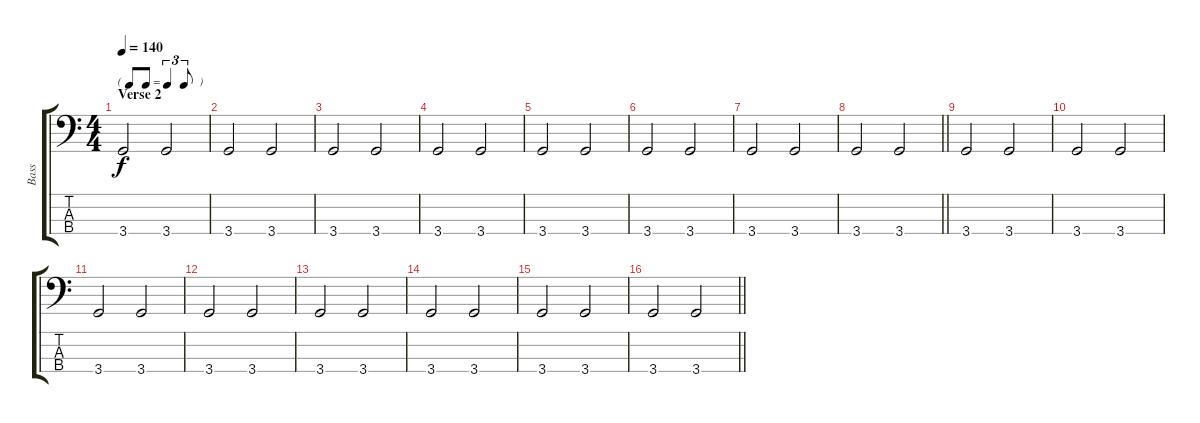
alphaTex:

\track ("Bass" "Bass") {instrument electricbassfinger}
\staff {score tabs}
\tuning (G2 D2 A1 E1) {hide}
\ts (4 4)
\tf triplet8th
\section ("" "Verse 2")
\tempo 140
\clef f4
\ks c
3.4.2{dy f} 3.4.2 |
3.4.2 3.4.2 |
3.4.2 3.4.2 |
3.4.2 3.4.2 |
3.4.2 3.4.2 |
3.4.2 3.4.2 |
3.4.2 3.4.2 |
\barLineRight lightlight
3.4.2 3.4.2 |
3.4.2 3.4.2 |
3.4.2 3.4.2 |
3.4.2 3.4.2 |
3.4.2 3.4.2 |
3.4.2 3.4.2 |
3.4.2 3.4.2 |
3.4.2 3.4.2 |
\barLineRight lightlight
3.4.2 3.4.2
